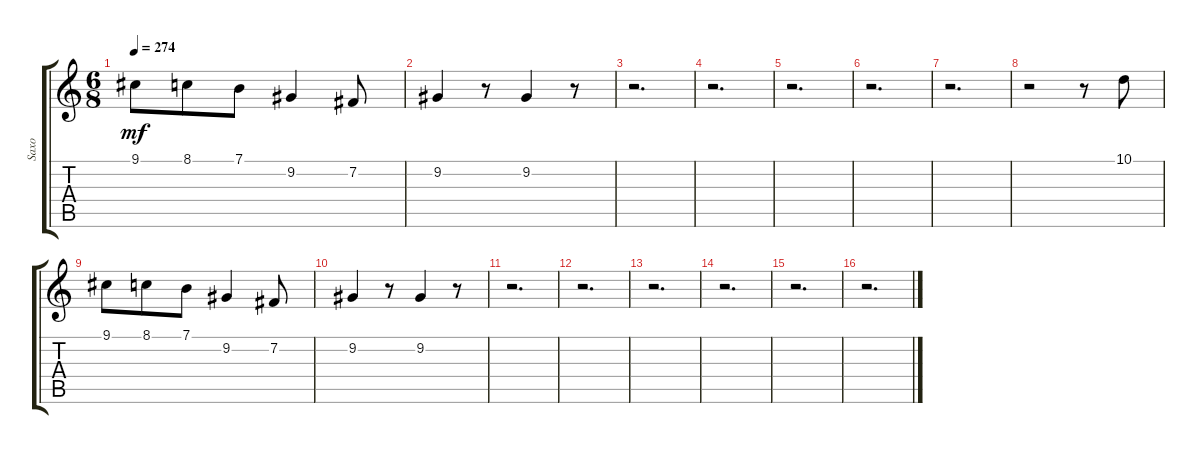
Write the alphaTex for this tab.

\track ("Saxo         Adorno)" "Saxo      ") {instrument baritonesax}
\staff {score tabs}
\tuning (E4 B3 G3 D3 A2 E2) {hide}
\ts (6 8)
\tempo 274
\clef g2
\ks c
9.1.8{dy mf} 8.1.8 7.1.8 9.2.4 7.2.8 |
9.2.4 r.8 9.2.4 r.8 |
r.2{d} |
r.2{d} |
r.2{d} |
r.2{d} |
r.2{d} |
r.2 r.8 10.1.8 |
9.1.8 8.1.8 7.1.8 9.2.4 7.2.8 |
9.2.4 r.8 9.2.4 r.8 |
r.2{d} |
r.2{d} |
r.2{d} |
r.2{d} |
r.2{d} |
r.2{d}
